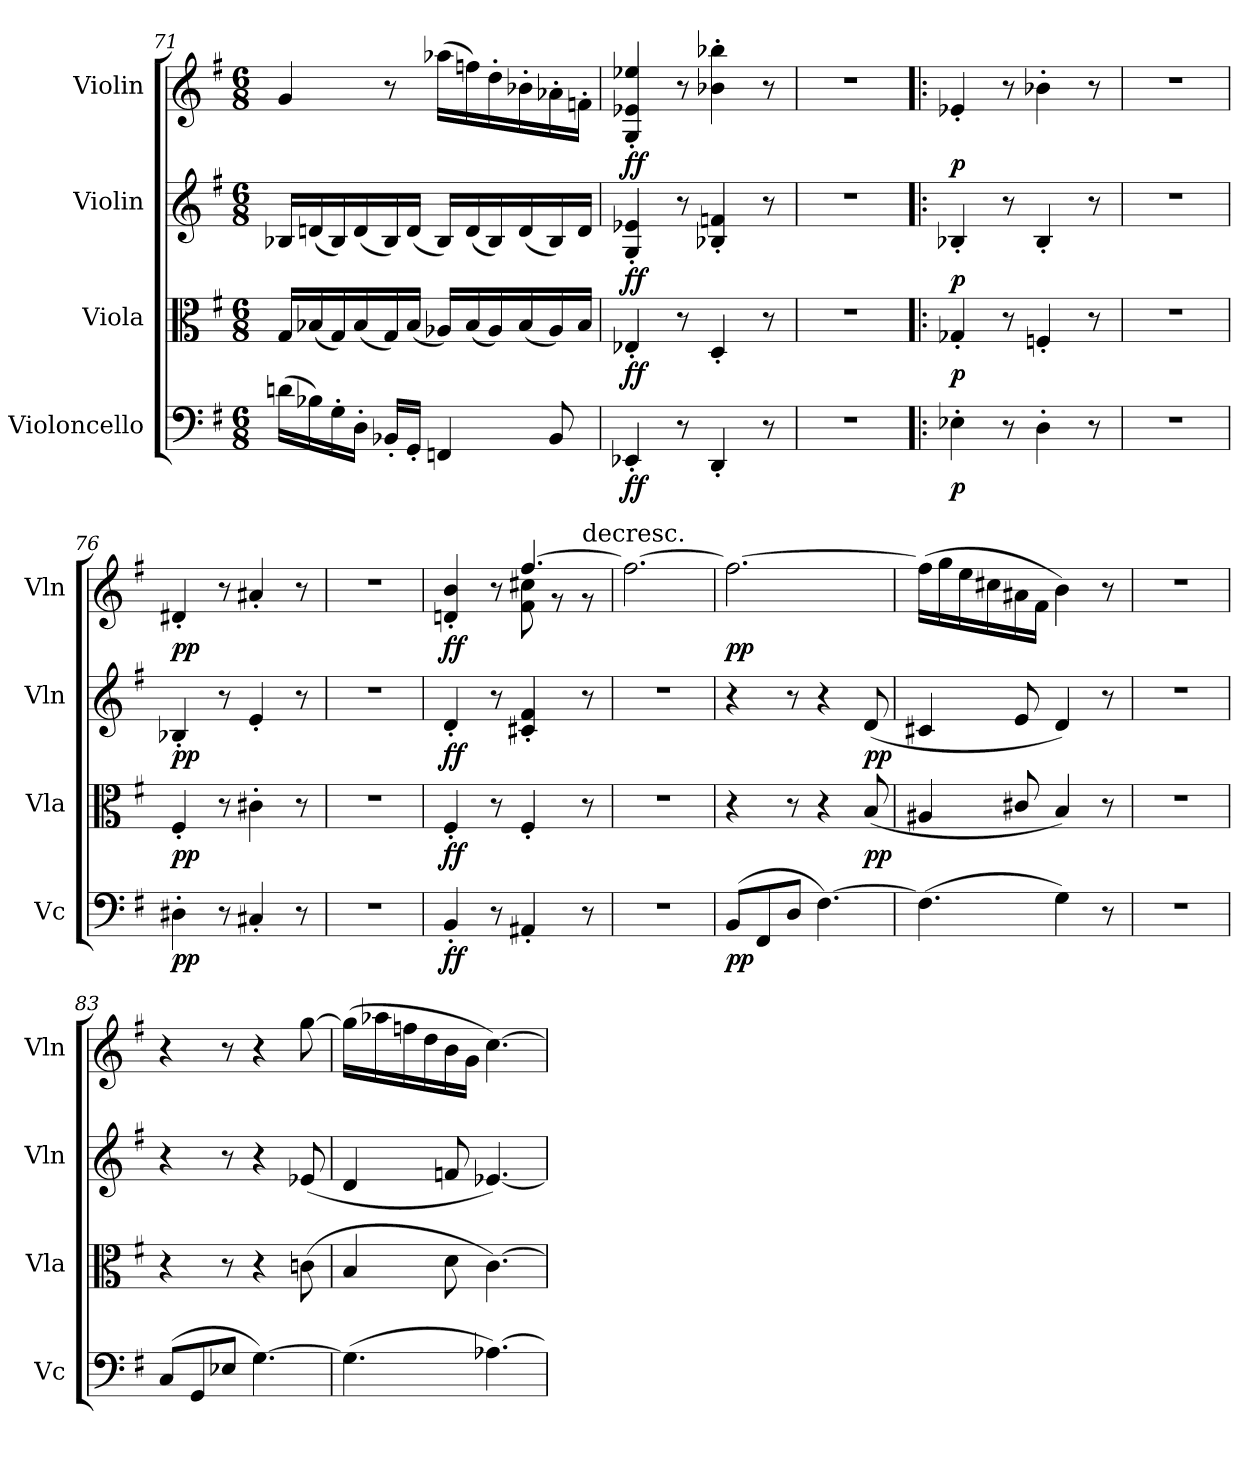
**kern	**dynam	**kern	**dynam	**kern	**dynam	**kern	**dynam
*part4	*part4	*part3	*part3	*part2	*part2	*part1	*part1
*staff4	*staff4	*staff3	*staff3	*staff2	*staff2	*staff1	*staff1
*I"Violoncello	*	*I"Viola	*	*I"Violin	*	*I"Violin	*
*I'Vc	*	*I'Vla	*	*I'Vln	*	*I'Vln	*
*clefF4	*	*clefC3	*	*clefG2	*	*clefG2	*
*k[f#]	*	*k[f#]	*	*k[f#]	*	*k[f#]	*
*e:	*	*e:	*	*e:	*	*e:	*
*M6/8	*	*M6/8	*	*M6/8	*	*M6/8	*
=71	=71	=71	=71	=71	=71	=71	=71
(16dn\LL	.	16G/LL	.	16B-X/LL	.	4g/	.
16B-X\)	.	(16B-X/	.	(16dn/	.	.	.
16G'\	.	16G/)	.	16B-/)	.	.	.
16D'\JJ	.	(16B-/	.	(16d/	.	.	.
16BB-X'/LL	.	16G/)	.	16B-/)	.	8r	.
16GG'/JJ	.	(16B-/JJ	.	(16d/JJ	.	.	.
4FFn/	.	16A-X/LL)	.	16B-/LL)	.	(16aa-X\LL	.
.	.	(16B-/	.	(16d/	.	16ffn\)	.
.	.	16A-/)	.	16B-/)	.	16dd'\	.
.	.	(16B-/	.	(16d/	.	16b-X'\	.
8BB-/	.	16A-/)	.	16B-/)	.	16a-X'\	.
.	.	16B-/JJ	.	16d/JJ	.	16fn'\JJ	.
=72	=72	=72	=72	=72	=72	=72	=72
4EE-X'/	ff	4E-X'/	ff	4G'/ 4e-X'/	ff	4G'/ 4e-X'/ 4ee-X'/	ff
8r	.	8r	.	8r	.	8r	.
4DD'/	.	4D'/	.	4B-X'/ 4fn'/	.	4b-X'\ 4bb-X'\	.
8r	.	8r	.	8r	.	8r	.
=73	=73	=73	=73	=73	=73	=73	=73
2.r	.	2.r	.	2.r	.	2.r	.
=74!|:	=74!|:	=74!|:	=74!|:	=74!|:	=74!|:	=74!|:	=74!|:
4E-X'\	p	4G-X'/	p	4B-X'/	p	4e-X'/	p
8r	.	8r	.	8r	.	8r	.
4D'\	.	4Fn'/	.	4B-'/	.	4b-X'\	.
8r	.	8r	.	8r	.	8r	.
=75	=75	=75	=75	=75	=75	=75	=75
2.r	.	2.r	.	2.r	.	2.r	.
=76	=76	=76	=76	=76	=76	=76	=76
4D#X'\	pp	4F#'/	pp	4B-X'/	pp	4d#X'/	pp
8r	.	8r	.	8r	.	8r	.
4C#X'/	.	4c#X'\	.	4e'/	.	4a#X'/	.
8r	.	8r	.	8r	.	8r	.
=77	=77	=77	=77	=77	=77	=77	=77
2.r	.	2.r	.	2.r	.	2.r	.
=78	=78	=78	=78	=78	=78	=78	=78
*	*	*	*	*	*	*^	*
4BB'/	ff	4F#'/	ff	4d'/	ff	4dn'/ 4b'/	4.ryy	ff
8r	.	8r	.	8r	.	8r	.	.
4AA#X'/	.	4F#'/	.	4c#X'/ 4f#'/	.	[4.ff#/	8f#\ 8cc#X\	.
.	.	.	.	.	.	.	8r	.
!	!	!	!	!	!	!	!LO:TX:t=decresc.	!
8r	.	8r	.	8r	.	.	8r	.
*	*	*	*	*	*	*v	*v	*
=79	=79	=79	=79	=79	=79	=79	=79
2.r	.	2.r	.	2.r	.	2.ff#\_	.
=80	=80	=80	=80	=80	=80	=80	=80
(8BB/L	pp	4r	.	4r	.	2.ff#\_	pp
8FF#/	.	.	.	.	.	.	.
8D/J	.	8r	.	8r	.	.	.
[4.F#\)	.	4r	.	4r	.	.	.
.	.	(8B/	pp	(8d/	pp	.	.
=81	=81	=81	=81	=81	=81	=81	=81
(4.F#\]	.	4A#X/	.	4c#X/	.	(16ff#\LL]	.
.	.	.	.	.	.	16gg\	.
.	.	.	.	.	.	16ee\	.
.	.	.	.	.	.	16cc#X\	.
.	.	8c#X/	.	8e/	.	16a#X\	.
.	.	.	.	.	.	16f#\JJ	.
4G\)	.	4B/)	.	4d/)	.	4b\)	.
8r	.	8r	.	8r	.	8r	.
=82	=82	=82	=82	=82	=82	=82	=82
2.r	.	2.r	.	2.r	.	2.r	.
=83	=83	=83	=83	=83	=83	=83	=83
(8C/L	.	4r	.	4r	.	4r	.
8GG/	.	.	.	.	.	.	.
8E-X/J	.	8r	.	8r	.	8r	.
[4.G\)	.	4r	.	4r	.	4r	.
.	.	(8cn\	.	(8e-X/	.	[8gg\	.
=84	=84	=84	=84	=84	=84	=84	=84
(4.G\]	.	4B/	.	4d/	.	(16gg\LL]	.
.	.	.	.	.	.	16aa-X\	.
.	.	.	.	.	.	16ffn\	.
.	.	.	.	.	.	16dd\	.
.	.	8d\	.	8fn/	.	16b\	.
.	.	.	.	.	.	16g\JJ	.
[4.A-X\)	.	[4.c\)	.	[4.e-X/)	.	[4.cc\)	.
=	=	=	=	=	=	=	=
*-	*-	*-	*-	*-	*-	*-	*-
